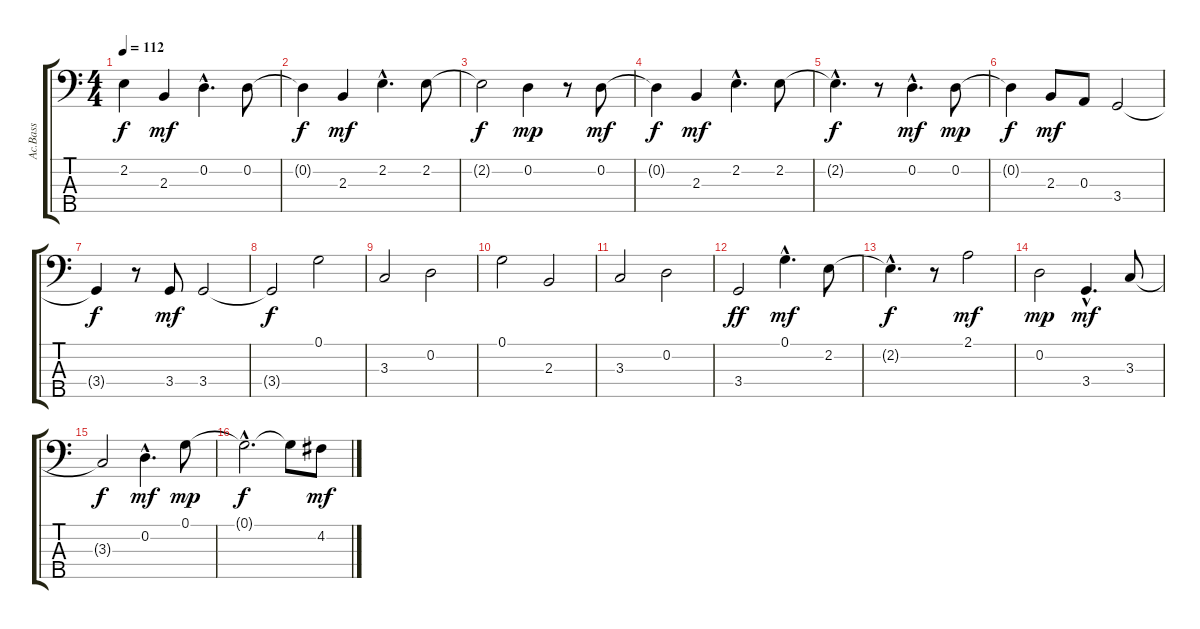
\track ("Ac.Bass" "Ac.Bass") {instrument acousticbass}
\staff {score tabs}
\tuning (G2 D2 A1 E1 B0) {hide}
\ts (4 4)
\tempo 112
\clef f4
\ks c
2.2{t}.4{dy f} 2.3.4{dy mf} 0.2{hac}.4{d} 0.2.8 |
0.2{t}.4{dy f} 2.3.4{dy mf} 2.2{hac}.4{d} 2.2.8 |
2.2{t}.2{dy f} 0.2.4{dy mp} r.8 0.2.8{dy mf} |
0.2{t}.4{dy f} 2.3.4{dy mf} 2.2{hac}.4{d} 2.2.8 |
2.2{hac t}.4{d dy f} r.8 0.2{hac}.4{d dy mf} 0.2.8{dy mp} |
0.2{t}.4{dy f} 2.3.8{dy mf} 0.3.8 3.4.2 |
3.4{t}.4{dy f} r.8 3.4.8{dy mf} 3.4.2 |
3.4{t}.2{dy f} 0.1.2 |
3.3.2 0.2.2 |
0.1.2 2.3.2 |
3.3.2 0.2.2 |
3.4.2{dy ff} 0.1{hac}.4{d dy mf} 2.2.8 |
2.2{hac t}.4{d dy f} r.8 2.1.2{dy mf} |
0.2.2{dy mp} 3.4{hac}.4{d dy mf} 3.3.8 |
3.3{t}.2{dy f} 0.2{hac}.4{d dy mf} 0.1.8{dy mp} |
0.1{hac t}.2{d dy f} 0.1{t}.8 4.2.8{dy mf}
